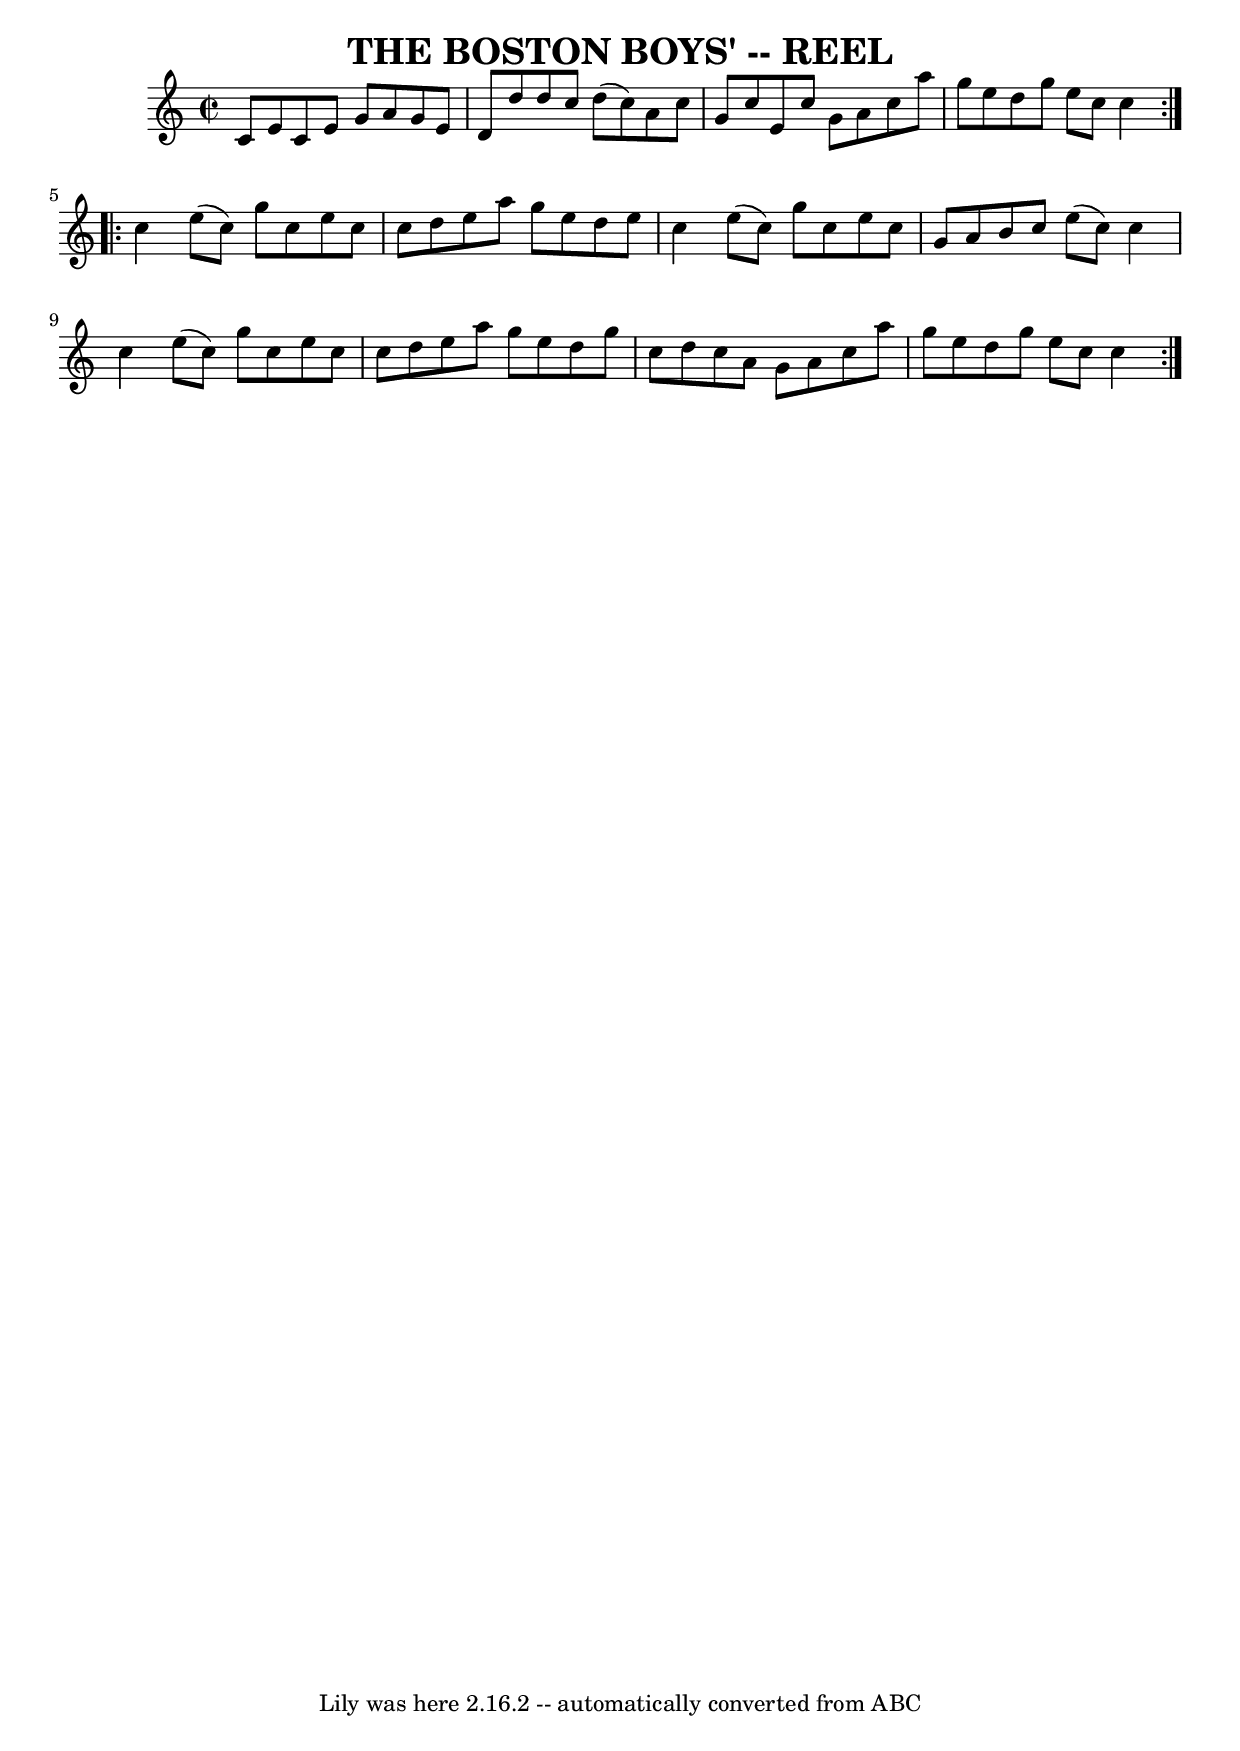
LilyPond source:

\version "2.16.2"
\include "Mammoth.ily"
\header {
	%% book = "Ryan's Mammoth Collection of Fiddle Tunes"
	crossRefNumber = "1"
	footnotes = ""
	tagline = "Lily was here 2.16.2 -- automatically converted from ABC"
	title = "THE BOSTON BOYS' -- REEL"
}
voicedefault =  {


\repeat volta 2 {
\override Staff.TimeSignature #'style = #'C
 \time 2/2 
\key c \major     |
 c'8 e'8 c'8 e'8 g'8 a'8  
 g'8 e'8    |
 d'8 d''8 d''8 c''8 d''8 (c''8)   
a'8 c''8    |
 g'8 c''8 e'8 c''8 g'8 a'8 c''8    
a''8    |
 g''8 e''8 d''8 g''8 e''8 c''8 c''4    }    
 \repeat volta 2 { c''4 e''8 (c''8) g''8 c''8 e''8 c''8   
 |
 c''8 d''8 e''8 a''8 g''8 e''8 d''8 e''8    
|
 c''4 e''8 (c''8) g''8 c''8 e''8 c''8    |
 
 g'8 a'8 b'8 c''8 e''8 (c''8) c''4    |
     
|
 c''4 e''8 (c''8) g''8 c''8 e''8 c''8    |
 
 c''8 d''8 e''8 a''8 g''8 e''8 d''8 g''8    |
   
c''8 d''8 c''8 a'8 g'8 a'8 c''8 a''8    |
 g''8    
e''8 d''8 g''8 e''8 c''8 c''4    }   
}

\score{
    <<

	\context Staff="default"
	{
	    \voicedefault 
	}

    >>
	\layout {
	}
	\midi {}
}
